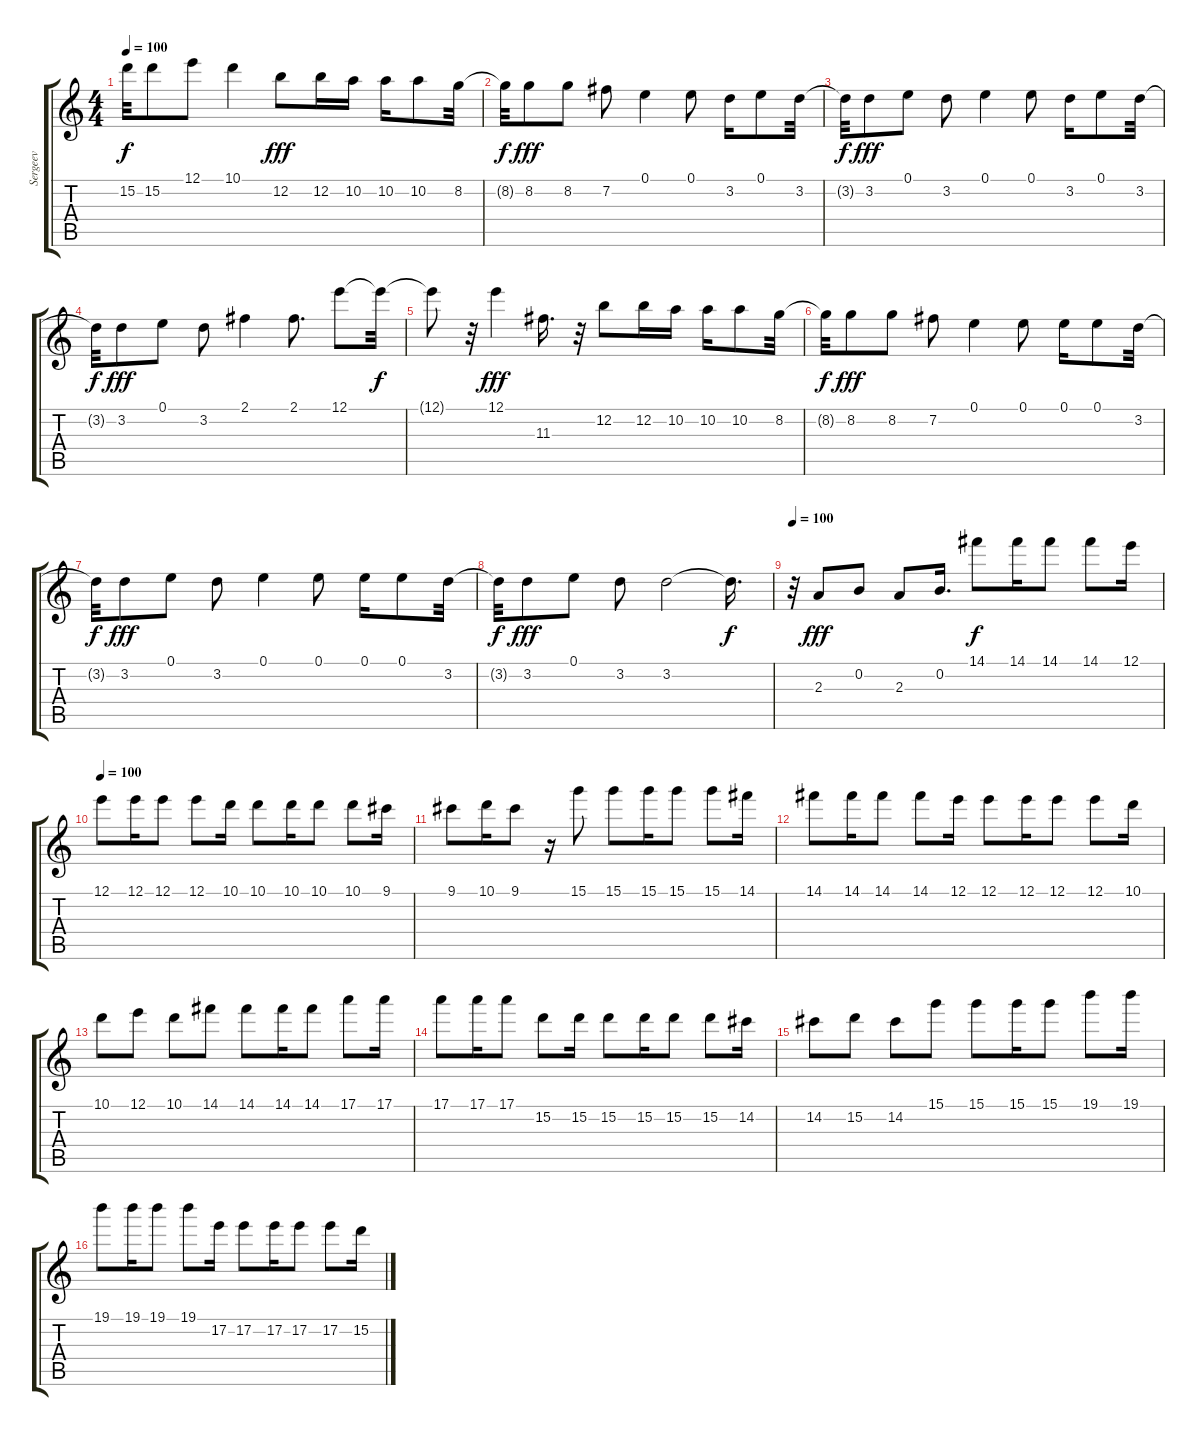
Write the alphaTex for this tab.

\track ("Sergeev" "Sergeev") {instrument overdrivenguitar}
\staff {score tabs}
\tuning (E4 B3 G3 D3 A2 E2) {hide}
\ts (4 4)
\tempo 100
\clef g2
\ks c
15.2{t}.32{dy f} 15.2.8 12.1.8 10.1.4 12.2.8{dy fff} 12.2.16 10.2.16 10.2.16 10.2.8 8.2.32 |
8.2{t}.32{dy f} 8.2.8{dy fff} 8.2.8 7.2.8 0.1.4 0.1.8 3.2.16 0.1.8 3.2.32 |
3.2{t}.32{dy f} 3.2.8{dy fff} 0.1.8 3.2.8 0.1.4 0.1.8 3.2.16 0.1.8 3.2.32 |
3.2{t}.32{dy f} 3.2.8{dy fff} 0.1.8 3.2.8 2.1.4 2.1.8{d} 12.1.8 12.1{t}.32{dy f} |
12.1{t}.8 r.32 12.1.4{dy fff} 11.3.16{d} r.32 12.2.8 12.2.16 10.2.16 10.2.16 10.2.8 8.2.32 |
8.2{t}.32{dy f} 8.2.8{dy fff} 8.2.8 7.2.8 0.1.4 0.1.8 0.1.16 0.1.8 3.2.32 |
3.2{t}.32{dy f} 3.2.8{dy fff} 0.1.8 3.2.8 0.1.4 0.1.8 0.1.16 0.1.8 3.2.32 |
3.2{t}.32{dy f} 3.2.8{dy fff} 0.1.8 3.2.8 3.2.2 3.2{t}.16{d dy f} |
\tempo 100
r.32 2.3.8{dy fff volume 12 instrument overdrivenguitar} 0.2.8 2.3.8 0.2.16{d} 14.1.8{dy f} 14.1.16 14.1.8 14.1.8 12.1.16 |
\tempo 100
12.1.8 12.1.16 12.1.8 12.1.8 10.1.16 10.1.8 10.1.16 10.1.8 10.1.8 9.1.16 |
9.1.8 10.1.16 9.1.8 r.16 15.1.8 15.1.8 15.1.16 15.1.8 15.1.8 14.1.16 |
14.1.8 14.1.16 14.1.8 14.1.8 12.1.16 12.1.8 12.1.16 12.1.8 12.1.8 10.1.16 |
10.1.8 12.1.8 10.1.8 14.1.8 14.1.8 14.1.16 14.1.8 17.1.8 17.1.16 |
17.1.8 17.1.16 17.1.8 15.2.8 15.2.16 15.2.8 15.2.16 15.2.8 15.2.8 14.2.16 |
14.2.8 15.2.8 14.2.8 15.1.8 15.1.8 15.1.16 15.1.8 19.1.8 19.1.16 |
19.1.8 19.1.16 19.1.8 19.1.8 17.2.16 17.2.8 17.2.16 17.2.8 17.2.8 15.2.16
